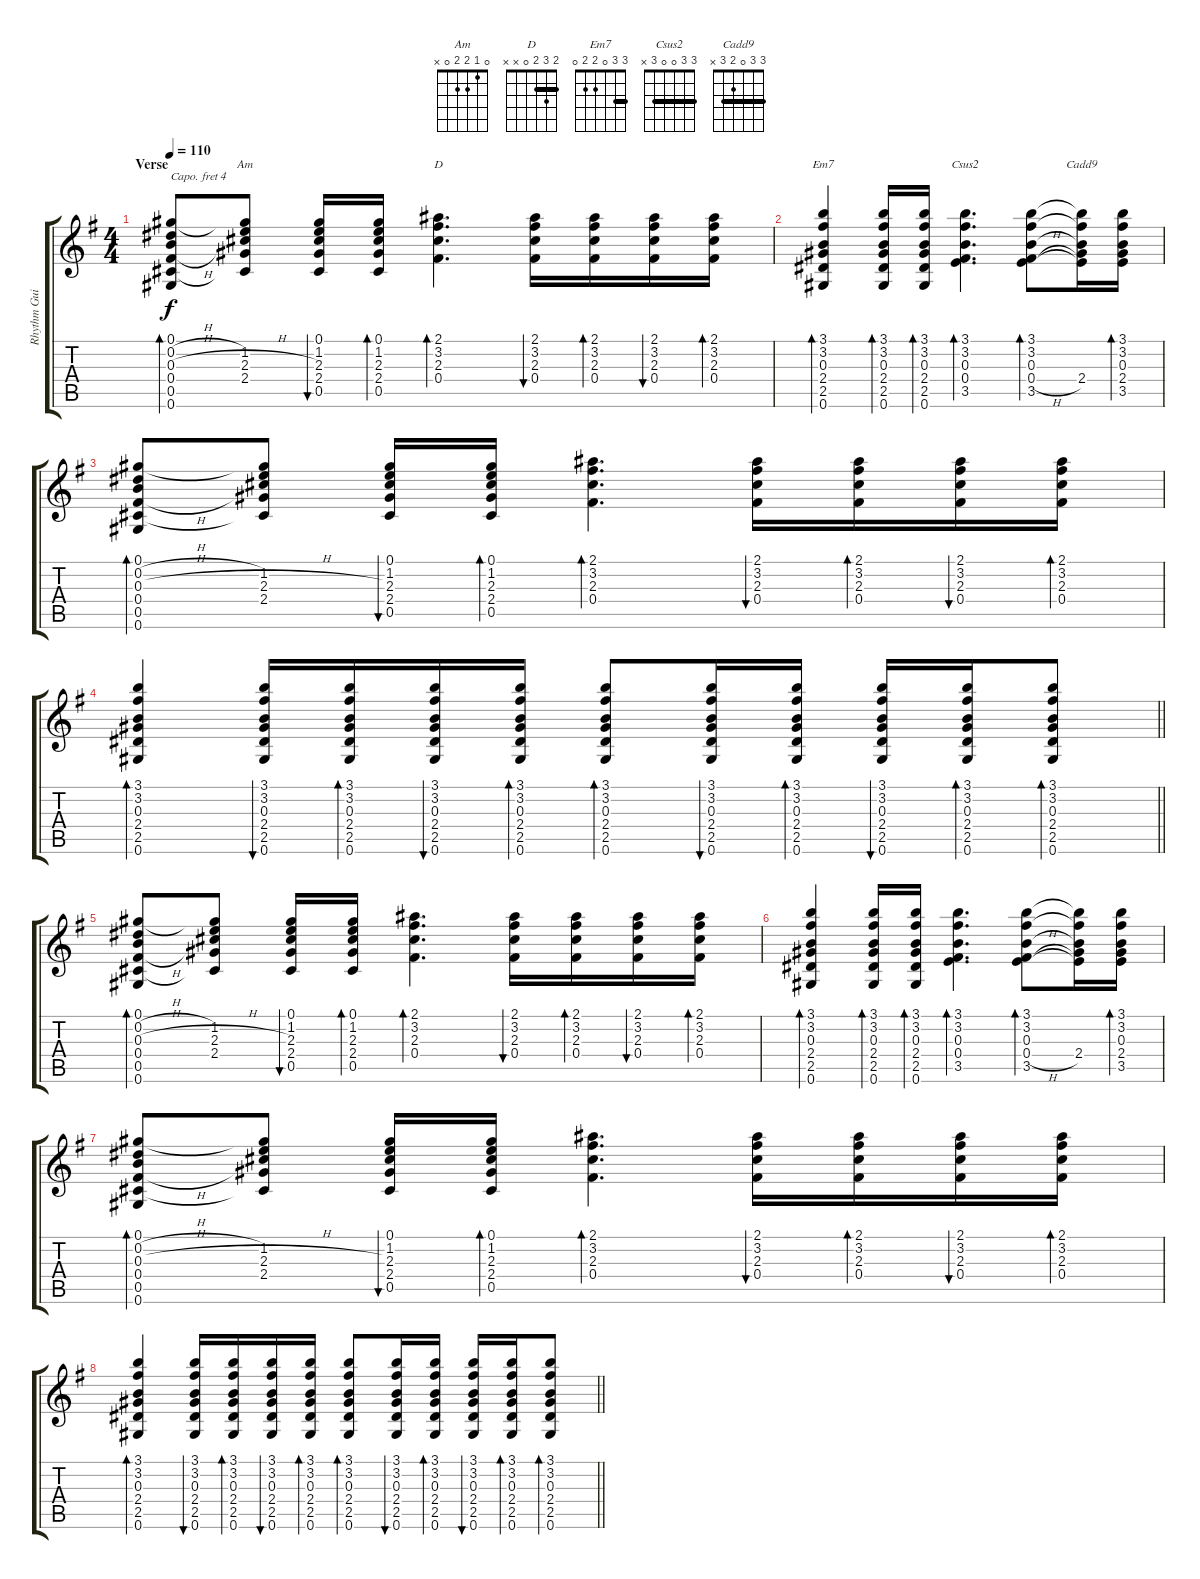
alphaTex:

\track ("Rhythm Guitar" "Rhythm Gui") {instrument acousticguitarsteel}
\staff {score tabs}
\capo 4
\tuning (E4 B3 G3 D3 A2 E2) {hide}
\chord ("Am" 0 1 2 2 0 x)
\chord ("D" 2 3 2 0 x x) {barre 2}
\chord ("Em7" 3 3 0 2 2 0) {barre 3}
\chord ("Csus2" 3 3 0 0 3 x) {barre 3}
\chord ("Cadd9" 3 3 0 2 3 x) {barre 3}
\ts (4 4)
\section ("" "Verse")
\tempo 110
\clef g2
\ks g
(0.1 0.2{h} 0.3{h} 0.4{h} 0.5 0.6).8{bd 60 dy f} (0.1{t} 1.2 2.3{h} 2.4 0.5{t}).8{ch "Am"} (0.1 1.2 2.3 2.4 0.5).16{bu 60} (0.1 1.2 2.3 2.4 0.5).16{bd 60} (2.1 3.2 2.3 0.4).4{d bd 60 ch "D"} (2.1 3.2 2.3 0.4).16{bu 60} (2.1 3.2 2.3 0.4).16{bd 60} (2.1 3.2 2.3 0.4).16{bu 60} (2.1 3.2 2.3 0.4).16{bd 60} |
(3.1 3.2 0.3 2.4 2.5 0.6).4{bd 60 ch "Em7"} (3.1 3.2 0.3 2.4 2.5 0.6).16{bd 60} (3.1 3.2 0.3 2.4 2.5 0.6).16{bd 60} (3.1 3.2 0.3 0.4 3.5).4{d bd 60 ch "Csus2"} (3.1 3.2 0.3 0.4{h} 3.5).8{bd 60} (3.1{t} 3.2{t} 0.3{t} 2.4 3.5{t}).16{ch "Cadd9"} (3.1 3.2 0.3 2.4 3.5).16{bd 60} |
(0.1 0.2{h} 0.3{h} 0.4{h} 0.5 0.6).8{bd 60} (0.1{t} 1.2 2.3{h} 2.4 0.5{t}).8 (0.1 1.2 2.3 2.4 0.5).16{bu 60} (0.1 1.2 2.3 2.4 0.5).16{bd 60} (2.1 3.2 2.3 0.4).4{d bd 60} (2.1 3.2 2.3 0.4).16{bu 60} (2.1 3.2 2.3 0.4).16{bd 60} (2.1 3.2 2.3 0.4).16{bu 60} (2.1 3.2 2.3 0.4).16{bd 60} |
\barLineRight lightlight
(3.1 3.2 0.3 2.4 2.5 0.6).4{bd 60} (3.1 3.2 0.3 2.4 2.5 0.6).16{bu 60} (3.1 3.2 0.3 2.4 2.5 0.6).16{bd 60} (3.1 3.2 0.3 2.4 2.5 0.6).16{bu 60} (3.1 3.2 0.3 2.4 2.5 0.6).16{bd 60} (3.1 3.2 0.3 2.4 2.5 0.6).8{bd 60} (3.1 3.2 0.3 2.4 2.5 0.6).16{bu 60} (3.1 3.2 0.3 2.4 2.5 0.6).16{bd 60} (3.1 3.2 0.3 2.4 2.5 0.6).16{bu 60} (3.1 3.2 0.3 2.4 2.5 0.6).16{bd 60} (3.1 3.2 0.3 2.4 2.5 0.6).8{bd 60} |
(0.1 0.2{h} 0.3{h} 0.4{h} 0.5 0.6).8{bd 60} (0.1{t} 1.2 2.3{h} 2.4 0.5{t}).8 (0.1 1.2 2.3 2.4 0.5).16{bu 60} (0.1 1.2 2.3 2.4 0.5).16{bd 60} (2.1 3.2 2.3 0.4).4{d bd 60} (2.1 3.2 2.3 0.4).16{bu 60} (2.1 3.2 2.3 0.4).16{bd 60} (2.1 3.2 2.3 0.4).16{bu 60} (2.1 3.2 2.3 0.4).16{bd 60} |
(3.1 3.2 0.3 2.4 2.5 0.6).4{bd 60} (3.1 3.2 0.3 2.4 2.5 0.6).16{bd 60} (3.1 3.2 0.3 2.4 2.5 0.6).16{bd 60} (3.1 3.2 0.3 0.4 3.5).4{d bd 60} (3.1 3.2 0.3 0.4{h} 3.5).8{bd 60} (3.1{t} 3.2{t} 0.3{t} 2.4 3.5{t}).16 (3.1 3.2 0.3 2.4 3.5).16{bd 60} |
(0.1 0.2{h} 0.3{h} 0.4{h} 0.5 0.6).8{bd 60} (0.1{t} 1.2 2.3{h} 2.4 0.5{t}).8 (0.1 1.2 2.3 2.4 0.5).16{bu 60} (0.1 1.2 2.3 2.4 0.5).16{bd 60} (2.1 3.2 2.3 0.4).4{d bd 60} (2.1 3.2 2.3 0.4).16{bu 60} (2.1 3.2 2.3 0.4).16{bd 60} (2.1 3.2 2.3 0.4).16{bu 60} (2.1 3.2 2.3 0.4).16{bd 60} |
\barLineRight lightlight
(3.1 3.2 0.3 2.4 2.5 0.6).4{bd 60} (3.1 3.2 0.3 2.4 2.5 0.6).16{bu 60} (3.1 3.2 0.3 2.4 2.5 0.6).16{bd 60} (3.1 3.2 0.3 2.4 2.5 0.6).16{bu 60} (3.1 3.2 0.3 2.4 2.5 0.6).16{bd 60} (3.1 3.2 0.3 2.4 2.5 0.6).8{bd 60} (3.1 3.2 0.3 2.4 2.5 0.6).16{bu 60} (3.1 3.2 0.3 2.4 2.5 0.6).16{bd 60} (3.1 3.2 0.3 2.4 2.5 0.6).16{bu 60} (3.1 3.2 0.3 2.4 2.5 0.6).16{bd 60} (3.1 3.2 0.3 2.4 2.5 0.6).8{bd 60}
